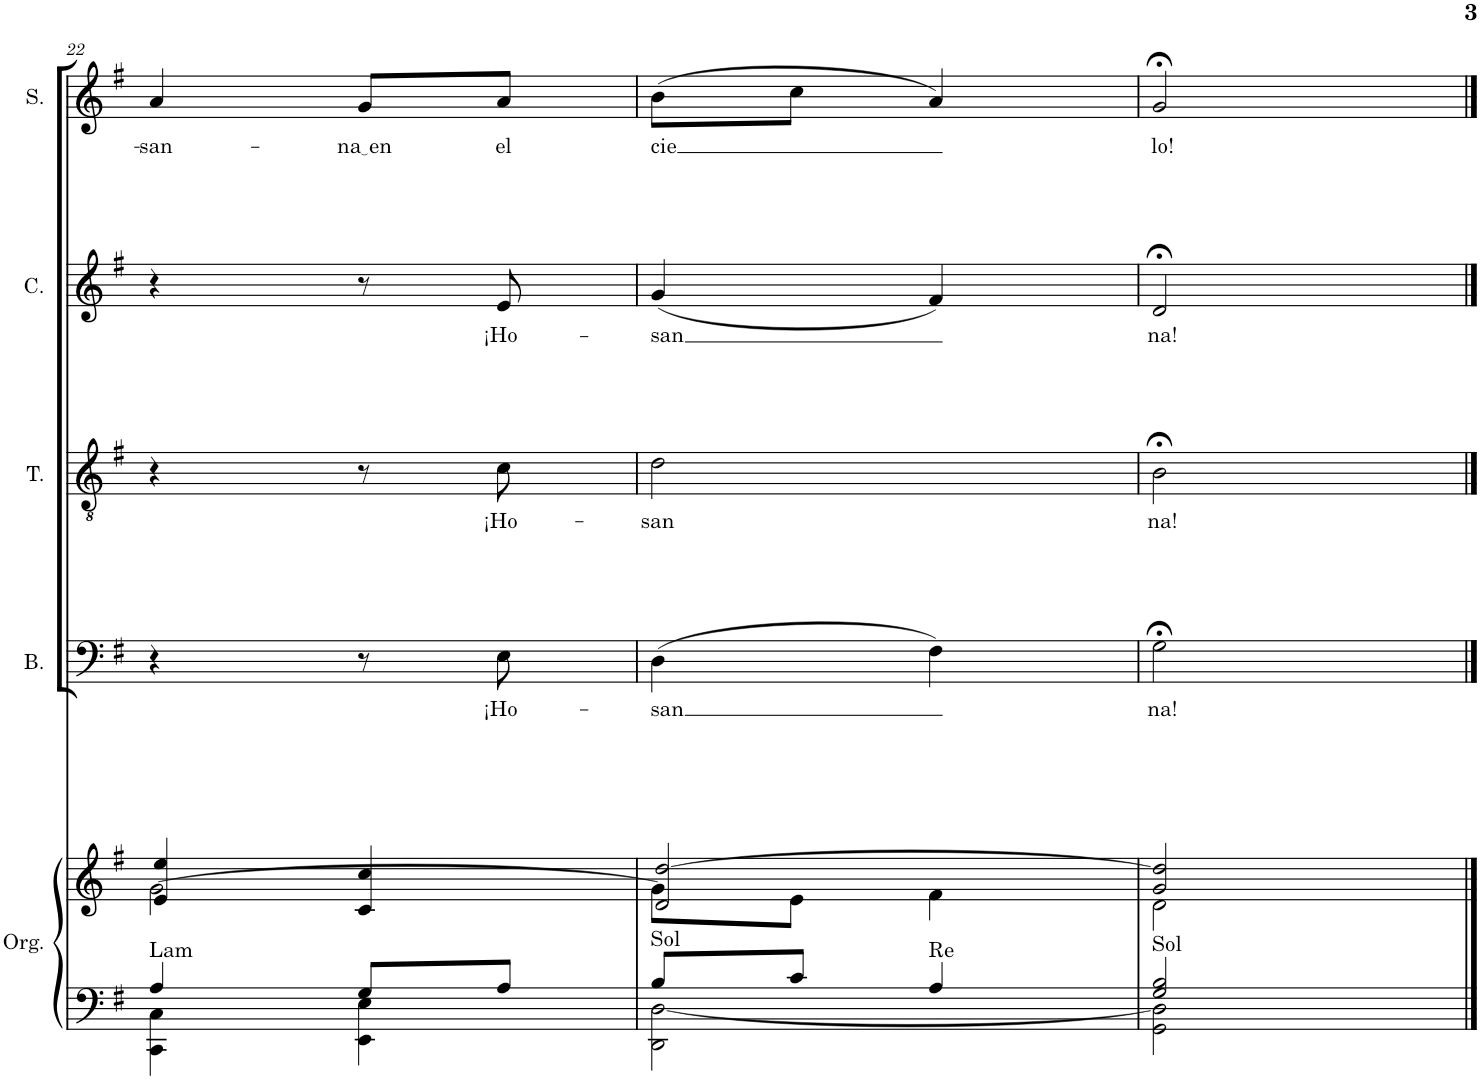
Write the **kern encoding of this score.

**kern	**kern	**harte	**kern	**text	**kern	**text	**kern	**text	**kern	**text
*part5	*part5	*part5	*part4	*part4	*part3	*part3	*part2	*part2	*part1	*part1
*staff6	*staff5	*	*staff4	*staff4	*staff3	*staff3	*staff2	*staff2	*staff1	*staff1
*I"Órgano	*	*	*I"Bajo	*	*I"Tenor	*	*I"Contralto	*	*I"Soprano	*
*	*	*	*I'B.	*	*I'T.	*	*I'C.	*	*I'S.	*
!!LO:PB:g=z
*clefF4	*clefG2	*	*clefF4	*	*clefGv2	*	*clefG2	*	*clefG2	*
*k[f#]	*k[f#]	*	*k[f#]	*	*k[f#]	*	*k[f#]	*	*k[f#]	*
*M2/4	*M2/4	*	*M2/4	*	*M2/4	*	*M2/4	*	*M2/4	*
=22	=22	=22	=22	=22	=22	=22	=22	=22	=22	=22
*^	*^	*	*	*	*	*	*	*	*	*
!	!	!	!	!LO:H:kt=Lam	!	!	!	!	!	!	!	!LO:LY:b
4A/	4CC\ 4C\	4e/ 4ee/	[>2g\	N	4r	.	4r	.	4r	.	4a/	-san-
!	!	!	!	!	!	!	!	!	!	!	!	!LO:LY:b
8G/L	4EE\ 4E\	4c/ 4cc/	.	.	8r	.	8r	.	8r	.	8g/L	na en
!	!	!	!	!	!	!LO:LY:b	!	!LO:LY:b	!	!LO:LY:b	!	!LO:LY:b
8A/J	.	.	.	.	8E\	¡Ho-	8c\	¡Ho-	8e/	¡Ho-	8a/J	el
=23	=23	=23	=23	=23	=23	=23	=23	=23	=23	=23	=23	=23
!	!	!	!	!LO:H:kt=Sol	!	!LO:LY:b	!	!LO:LY:b	!	!LO:LY:b	!	!LO:LY:b
8B/L	2DD\ [2D\	2d/ [2dd/	8g\L]	N	(4D\	-san	2d\	-san	(4g/	-san	(8b\L	cie
8c/J	.	.	8e\J	.	.	.	.	.	.	.	8cc\J	.
!	!	!	!	!LO:H:kt=Re	!	!	!	!	!	!	!	!
4A/	.	.	4f#\	N	4F#\)	.	.	.	4f#/)	.	4a/)	.
=24	=24	=24	=24	=24	=24	=24	=24	=24	=24	=24	=24	=24
!	!	!	!	!LO:H:kt=Sol	!	!LO:LY:b	!	!LO:LY:b	!	!LO:LY:b	!	!LO:LY:b
2G/ 2B/	2GG\ 2D\]	2g/ 2dd/]	2d\	N	2G;<\	na!	2B;<\	na!	2d;</	na!	2g;</	lo!
*v	*v	*	*	*	*	*	*	*	*	*	*	*
*	*v	*v	*	*	*	*	*	*	*	*	*
==	==	==	==	==	==	==	==	==	==	==
*-	*-	*-	*-	*-	*-	*-	*-	*-	*-	*-
